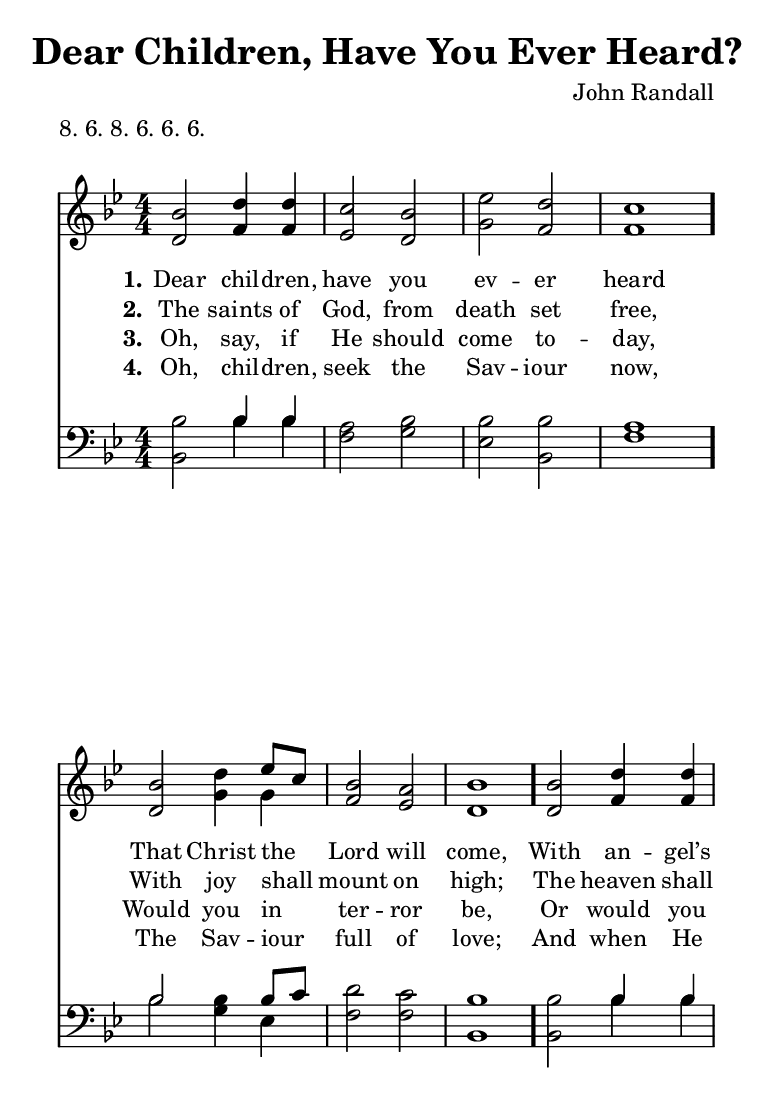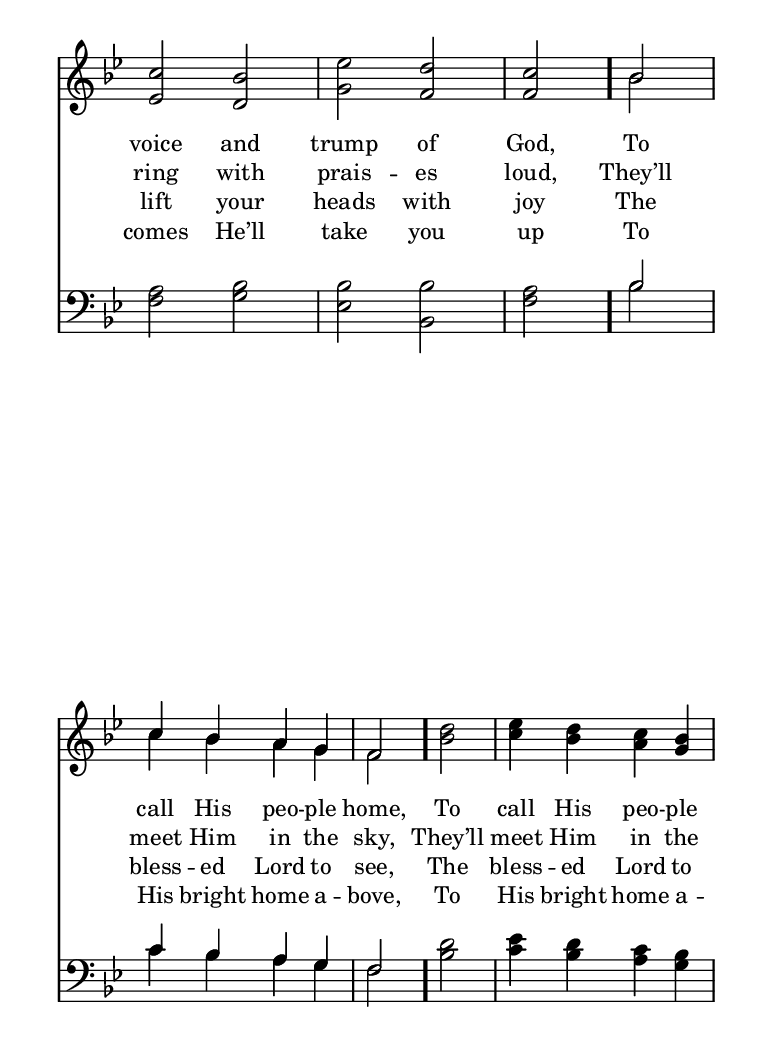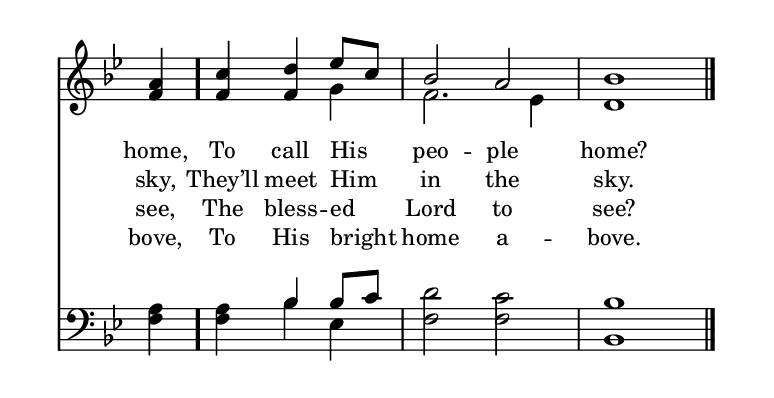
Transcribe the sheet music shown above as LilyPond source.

\include "common/global.ily"
\paper {
  \include "common/paper.ily"
  ragged-last-bottom = ##t
  system-system-spacing.padding = 9
}

\header{
  %children
  hymnnumber = "314"
  title = "Dear Children, Have You Ever Heard?"
  tunename = "Cambridge" % not the same as EOG283's Cambridge in S. M.
  meter = "8. 6. 8. 6. 6. 6." % original has C. M.
  poet = ""
  composer = "John Randall"
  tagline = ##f
}

global = {
  \include "common/overrides.ily"
  \override Staff.TimeSignature.style = #'numbered
  \time 4/4
  \override Score.MetronomeMark.transparent = ##t % hide all fermata changes too
  \tempo 4=130
  \key bes \major
  \autoBeamOff
}

notesSoprano = {
\global
\relative c'' {

  bes2 d4 d | c2 bes | ees d | c1
  bes2 d4 ees8[ c] | bes2 a | bes1 \eogbreak
  bes2 d4 d | c2 bes | ees d | c2
  bes2 | c4 bes a g | f2 \eogbreak
  d'2 | ees4 d c bes | a
  c4 d ees8[ c] | bes2 a | bes1 \eogbreak

  \bar "|."

}
}

notesAlto = {
\global
\relative e' {

  d2 f4 f | ees2 d | g f | f1
  d2 g4 g | f2 ees | d1
  d2 f4 f | ees2 d | g f | f2
  bes2 | c4 bes a g | f2
  bes2 | c4 bes a g | f
  f4 f g | f2. ees4 | d1

}
}

notesTenor = {
\global
\relative a {

  bes2 bes4 bes | a2 bes | bes bes | a1
  bes2 bes4 bes8[ c] | d2 c | bes1
  bes2 bes4 bes | a2 bes | bes bes | a2
  bes2 | c4 bes a g | f2
  d'2 | ees4 d c bes | a
  a4 bes bes8[ c] | d2 c | bes1

}
}

notesBass = {
\global
\relative f, {

  bes2 bes'4 bes | f2 g | ees bes | f'1
  bes2 g4 ees | f2 f | bes,1
  bes2 bes'4 bes | f2 g | ees bes | f'2
  bes2 | c4 bes a g | f2
  bes2 | c4 bes a g | f
  f4 bes ees, | f2 f | bes,1

}
}

wordsA = \lyricmode {
\set stanza = "1."

Dear chil -- dren, have you ev -- er heard \bar "."
That Christ the Lord will come, \bar "."
With an -- gel’s voice and trump of God, \bar "."
%{HIDE>%} To call His peo -- ple home, %{<HIDE%} \bar "."
%{HIDE>%} To call His peo -- ple home, %{<HIDE%} \bar "."
To call His peo -- ple home? \bar "."

}

wordsB = \lyricmode {
\set stanza = "2."

The saints of God, from death set free,
With joy shall mount on high;
The heaven shall ring with prais -- es loud,
%{HIDE>%} They’ll meet Him in the sky, %{<HIDE%}
%{HIDE>%} They’ll meet Him in the sky, %{<HIDE%}
They’ll meet Him in the sky.

}

wordsC = \lyricmode {
\set stanza = "3."

Oh, say, if He should come to -- day,
Would you in ter -- ror be,
Or would you lift your heads with joy
%{HIDE>%} The bless -- ed Lord to see, %{<HIDE%}
%{HIDE>%} The bless -- ed Lord to see, %{<HIDE%}
The bless -- ed Lord to see?

}

wordsD = \lyricmode {
\set stanza = "4."

Oh, chil -- dren, seek the Sav -- iour now,
The Sav -- iour full of love;
And when He comes He’ll take you up
%{HIDE>%} To His bright home a -- bove, %{<HIDE%}
%{HIDE>%} To His bright home a -- bove, %{<HIDE%}
To His bright home a -- bove.

}

\score {
  \context ChoirStaff <<
    \context Staff = upper <<
      \set Staff.autoBeaming = ##f
      \set ChoirStaff.systemStartDelimiter = #'SystemStartBar
      \set ChoirStaff.printPartCombineTexts = ##f
      \partcombine #'(2 . 11) \notesSoprano \notesAlto
      \context NullVoice = sopranos { \voiceOne << \notesSoprano >> }
      \context Lyrics = one   \lyricsto sopranos \wordsA
      \context Lyrics = two   \lyricsto sopranos \wordsB
      \context Lyrics = three \lyricsto sopranos \wordsC
      \context Lyrics = four  \lyricsto sopranos \wordsD
    >>
    \context Staff = men <<
      \set Staff.autoBeaming = ##f
      \clef bass
      \set ChoirStaff.printPartCombineTexts = ##f
      \partcombine #'(2 . 11) \notesTenor \notesBass
    >>
  >>
  \layout {
    \include "common/layout.ily"
  }
  #(cond ((ly:get-option 'eog-midi-permitted) #{ \midi{
    \include "common/midi.ily"
  } #}))
}

\version "2.19.49"  % necessary for upgrading to future LilyPond versions.

% vi:set et ts=2 sw=2 ai nocindent syntax=lilypond:
